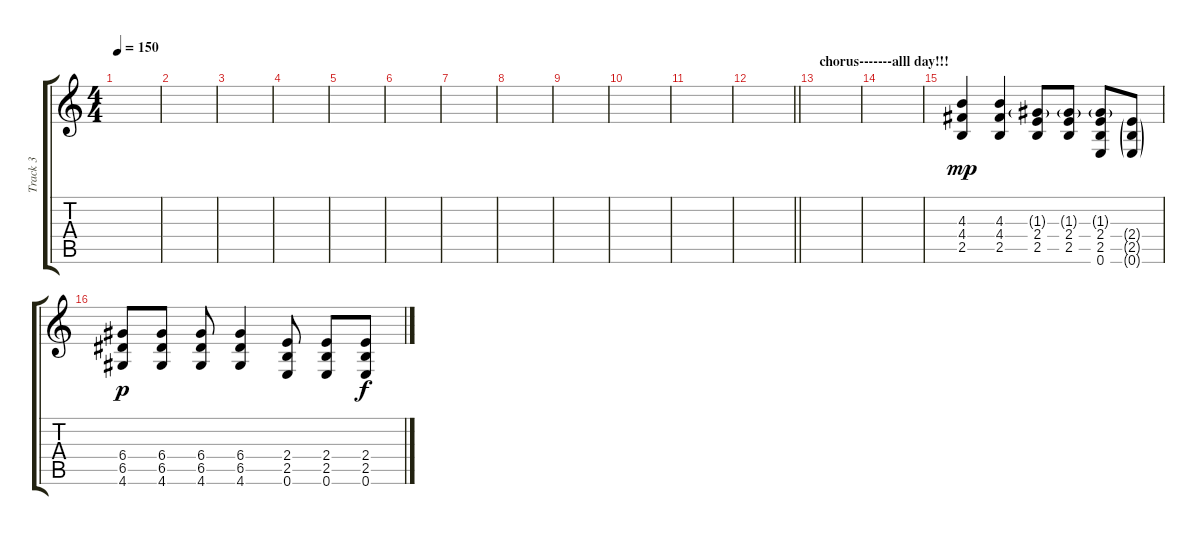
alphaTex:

\track ("Track 3" "Track 3") {instrument electricguitarjazz}
\staff {score tabs}
\tuning (E4 B3 G3 D3 A2 E2) {hide}
\ts (4 4)
\tempo 150
\clef g2
\ks c
|
|
|
|
|
|
|
|
|
|
|
\barLineRight lightlight
|
\section ("" "chorus-------alll day!!!")
|
|
(4.3 4.4 2.5).4{dy mp} (4.3 4.4 2.5).4 (1.3{g} 2.4 2.5).8 (1.3{g} 2.4 2.5).8 (1.3{g} 2.4 2.5 0.6).8 (2.4{g} 2.5{g} 0.6{g}).8 |
(6.4 6.5 4.6).8{dy p} (6.4 6.5 4.6).8 (6.4 6.5 4.6).8 (6.4 6.5 4.6).4 (2.4 2.5 0.6).8 (2.4 2.5 0.6).8 (2.4 2.5 0.6).8{dy f}
